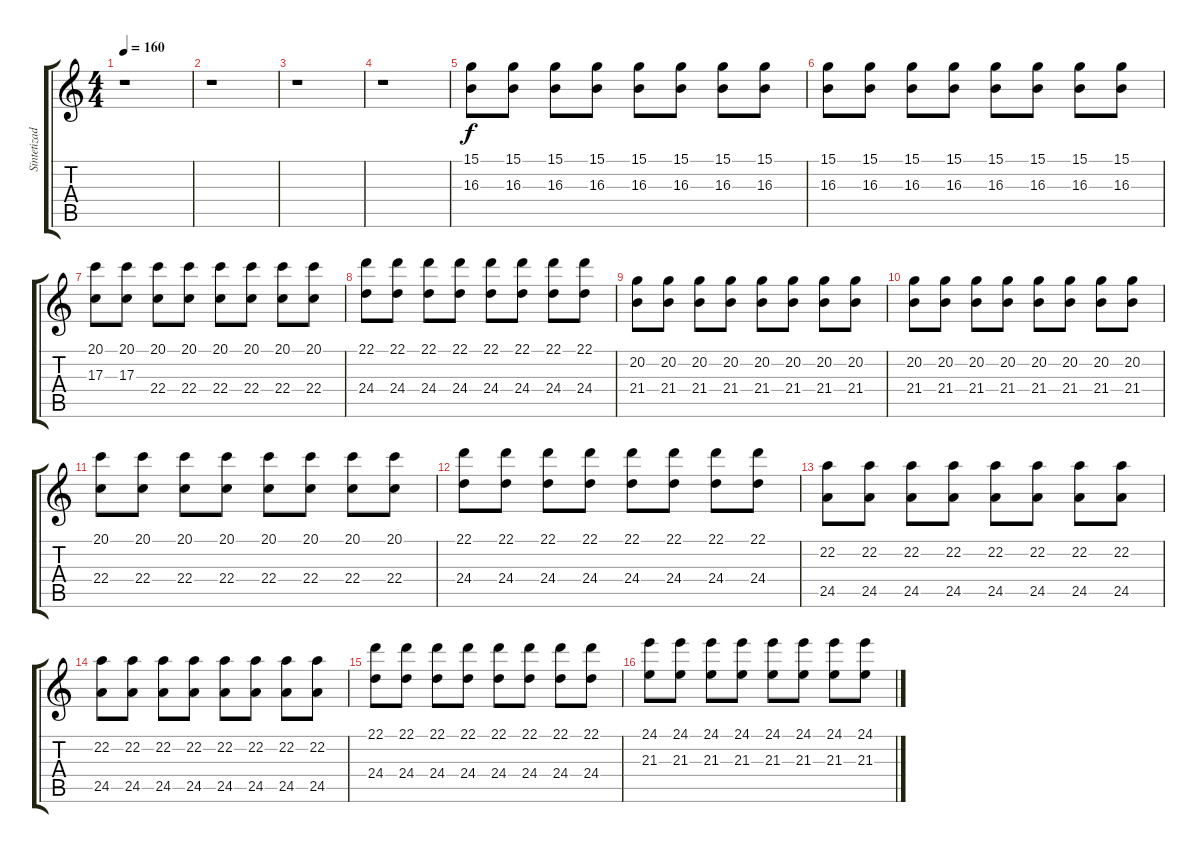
\track ("Sintetizador2" "Sintetizad") {instrument clavinet}
\staff {score tabs}
\tuning (E4 B3 G3 D3 A2 E2) {hide}
\ts (4 4)
\tempo 160
\clef g2
\ks c
r.1{dy f} |
r.1 |
r.1 |
r.1 |
(15.1 16.3).8 (15.1 16.3).8 (15.1 16.3).8 (15.1 16.3).8 (15.1 16.3).8 (15.1 16.3).8 (15.1 16.3).8 (15.1 16.3).8 |
(15.1 16.3).8 (15.1 16.3).8 (15.1 16.3).8 (15.1 16.3).8 (15.1 16.3).8 (15.1 16.3).8 (15.1 16.3).8 (15.1 16.3).8 |
(20.1 17.3).8 (20.1 17.3).8 (20.1 22.4).8 (20.1 22.4).8 (20.1 22.4).8 (20.1 22.4).8 (20.1 22.4).8 (20.1 22.4).8 |
(22.1 24.4).8 (22.1 24.4).8 (22.1 24.4).8 (22.1 24.4).8 (22.1 24.4).8 (22.1 24.4).8 (22.1 24.4).8 (22.1 24.4).8 |
(20.2 21.4).8 (20.2 21.4).8 (20.2 21.4).8 (20.2 21.4).8 (20.2 21.4).8 (20.2 21.4).8 (20.2 21.4).8 (20.2 21.4).8 |
(20.2 21.4).8 (20.2 21.4).8 (20.2 21.4).8 (20.2 21.4).8 (20.2 21.4).8 (20.2 21.4).8 (20.2 21.4).8 (20.2 21.4).8 |
(20.1 22.4).8 (20.1 22.4).8 (20.1 22.4).8 (20.1 22.4).8 (20.1 22.4).8 (20.1 22.4).8 (20.1 22.4).8 (20.1 22.4).8 |
(22.1 24.4).8 (22.1 24.4).8 (22.1 24.4).8 (22.1 24.4).8 (22.1 24.4).8 (22.1 24.4).8 (22.1 24.4).8 (22.1 24.4).8 |
(22.2 24.5).8 (22.2 24.5).8 (22.2 24.5).8 (22.2 24.5).8 (22.2 24.5).8 (22.2 24.5).8 (22.2 24.5).8 (22.2 24.5).8 |
(22.2 24.5).8 (22.2 24.5).8 (22.2 24.5).8 (22.2 24.5).8 (22.2 24.5).8 (22.2 24.5).8 (22.2 24.5).8 (22.2 24.5).8 |
(22.1 24.4).8 (22.1 24.4).8 (22.1 24.4).8 (22.1 24.4).8 (22.1 24.4).8 (22.1 24.4).8 (22.1 24.4).8 (22.1 24.4).8 |
(24.1 21.3).8 (24.1 21.3).8 (24.1 21.3).8 (24.1 21.3).8 (24.1 21.3).8 (24.1 21.3).8 (24.1 21.3).8 (24.1 21.3).8
